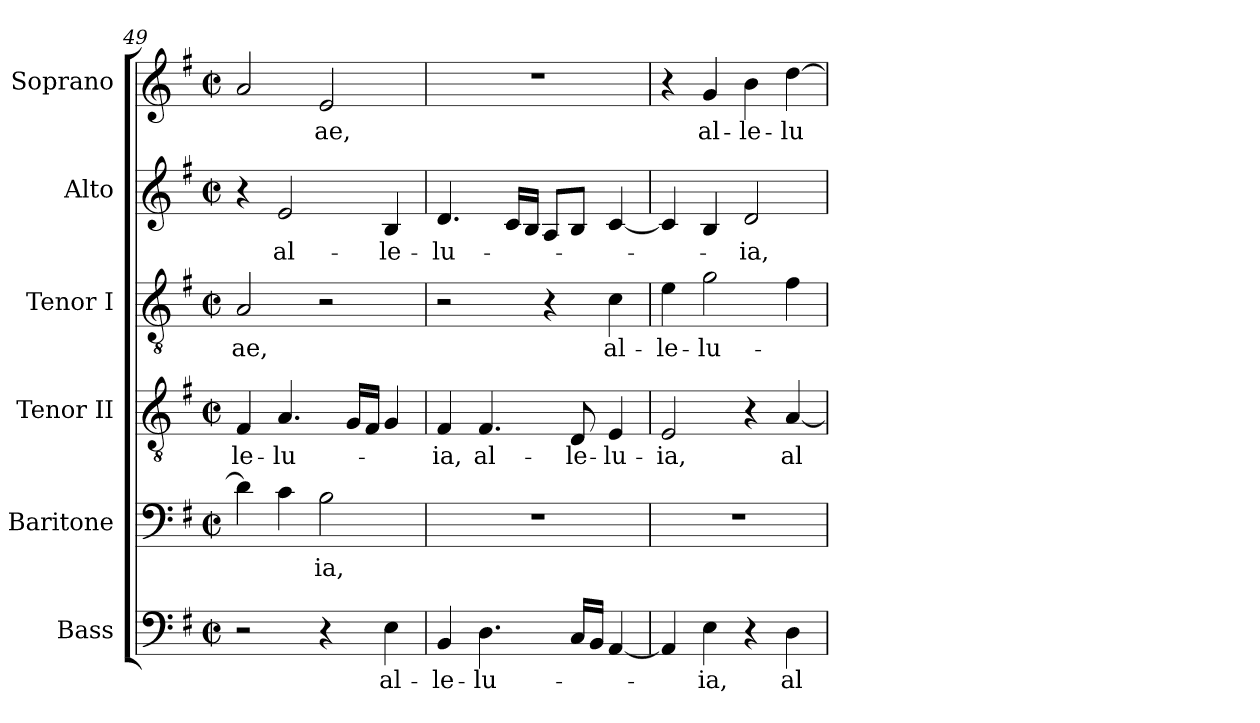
**kern	**text	**kern	**text	**kern	**text	**kern	**text	**kern	**text	**kern	**text
*part6	*part6	*part5	*part5	*part4	*part4	*part3	*part3	*part2	*part2	*part1	*part1
*staff6	*staff6	*staff5	*staff5	*staff4	*staff4	*staff3	*staff3	*staff2	*staff2	*staff1	*staff1
*I"Bass	*	*I"Baritone	*	*I"Tenor II	*	*I"Tenor I	*	*I"Alto	*	*I"Soprano	*
*I'B.	*	*I'B.	*	*I'T.	*	*I'T.	*	*I'A.	*	*I'S.	*
*clefF4	*	*clefF4	*	*clefGv2	*	*clefGv2	*	*clefG2	*	*clefG2	*
*	*	*	*	*ITrd7c12	*	*ITrd7c12	*	*	*	*	*
*k[f#]	*	*k[f#]	*	*k[f#]	*	*k[f#]	*	*k[f#]	*	*k[f#]	*
*G:	*	*G:	*	*G:	*	*G:	*	*G:	*	*G:	*
*M2/2	*	*M2/2	*	*M2/2	*	*M2/2	*	*M2/2	*	*M2/2	*
*met(c|)	*	*met(c|)	*	*met(c|)	*	*met(c|)	*	*met(c|)	*	*met(c|)	*
=49	=49	=49	=49	=49	=49	=49	=49	=49	=49	=49	=49
!	!	!	!	!	!LO:LY:b:color=#000000	!	!	!	!	!	!
!	!	!	!	!	!	!	!LO:LY:b:color=#000000	!	!	!	!
2r	.	4di\]	.	4FF#i/	-le-	2AAi/	-ae,	4r	.	2ai/	.
!	!	!	!	!	!LO:LY:b:color=#000000	!	!	!	!	!	!
!	!	!	!	!	!	!	!	!	!LO:LY:b:color=#000000	!	!
.	.	4ci\	.	4.AAi/	-lu-	.	.	2ei/	al-	.	.
!	!	!	!LO:LY:b:color=#000000	!	!	!	!	!	!	!	!
!	!	!	!	!	!	!	!	!	!	!	!LO:LY:b:color=#000000
4r	.	2Bi\	-ia,	.	.	2r	.	.	.	2ei/	-ae,
.	.	.	.	16GGi/LL	.	.	.	.	.	.	.
.	.	.	.	16FF#i/JJ	.	.	.	.	.	.	.
!	!LO:LY:b:color=#000000	!	!	!	!	!	!	!	!	!	!
!	!	!	!	!	!	!	!	!	!LO:LY:b:color=#000000	!	!
4Ei\	al-	.	.	4GGi/	.	.	.	4Bi/	-le-	.	.
=50	=50	=50	=50	=50	=50	=50	=50	=50	=50	=50	=50
!	!LO:LY:b:color=#000000	!	!	!	!	!	!	!	!	!	!
!	!	!	!	!	!LO:LY:b:color=#000000	!	!	!	!	!	!
!	!	!	!	!	!	!	!	!	!LO:LY:b:color=#000000	!	!
4BBi/	-le-	1r	.	4FF#i/	-ia,	2r	.	4.di/	-lu-	1r	.
!	!LO:LY:b:color=#000000	!	!	!	!	!	!	!	!	!	!
!	!	!	!	!	!LO:LY:b:color=#000000	!	!	!	!	!	!
4.Di\	-lu-	.	.	4.FF#i/	al-	.	.	.	.	.	.
.	.	.	.	.	.	.	.	16ci/LL	.	.	.
.	.	.	.	.	.	.	.	16Bi/JJ	.	.	.
.	.	.	.	.	.	4r	.	8Ai/L	.	.	.
!	!	!	!	!	!LO:LY:b:color=#000000	!	!	!	!	!	!
16Ci/LL	.	.	.	8DDi/	-le-	.	.	8Bi/J	.	.	.
16BBi/JJ	.	.	.	.	.	.	.	.	.	.	.
!	!	!	!	!	!LO:LY:b:color=#000000	!	!	!	!	!	!
!	!	!	!	!	!	!	!LO:LY:b:color=#000000	!	!	!	!
[<4AAi/	.	.	.	4EEi/	-lu-	4Ci\	al-	[<4ci/	.	.	.
!!LO:PB:g=z
=51	=51	=51	=51	=51	=51	=51	=51	=51	=51	=51	=51
!	!	!	!	!	!LO:LY:b:color=#000000	!	!	!	!	!	!
!	!	!	!	!	!	!	!LO:LY:b:color=#000000	!	!	!	!
4AAi/]	.	1r	.	2EEi/	-ia,	4Ei\	-le-	4ci/]	.	4r	.
!	!LO:LY:b:color=#000000	!	!	!	!	!	!	!	!	!	!
!	!	!	!	!	!	!	!LO:LY:b:color=#000000	!	!	!	!
!	!	!	!	!	!	!	!	!	!	!	!LO:LY:b:color=#000000
4Ei\	-ia,	.	.	.	.	2Gi\	-lu-	4Bi/	.	4gi/	al-
!	!	!	!	!	!	!	!	!	!LO:LY:b:color=#000000	!	!
!	!	!	!	!	!	!	!	!	!	!	!LO:LY:b:color=#000000
4r	.	.	.	4r	.	.	.	2di/	-ia,	4bi\	-le-
!	!LO:LY:b:color=#000000	!	!	!	!	!	!	!	!	!	!
!	!	!	!	!	!LO:LY:b:color=#000000	!	!	!	!	!	!
!	!	!	!	!	!	!	!	!	!	!	!LO:LY:b:color=#000000
4Di\	al-	.	.	[<4AAi/	al-	4F#i\	.	.	.	[>4ddi\	-lu-
=	=	=	=	=	=	=	=	=	=	=	=
*-	*-	*-	*-	*-	*-	*-	*-	*-	*-	*-	*-
